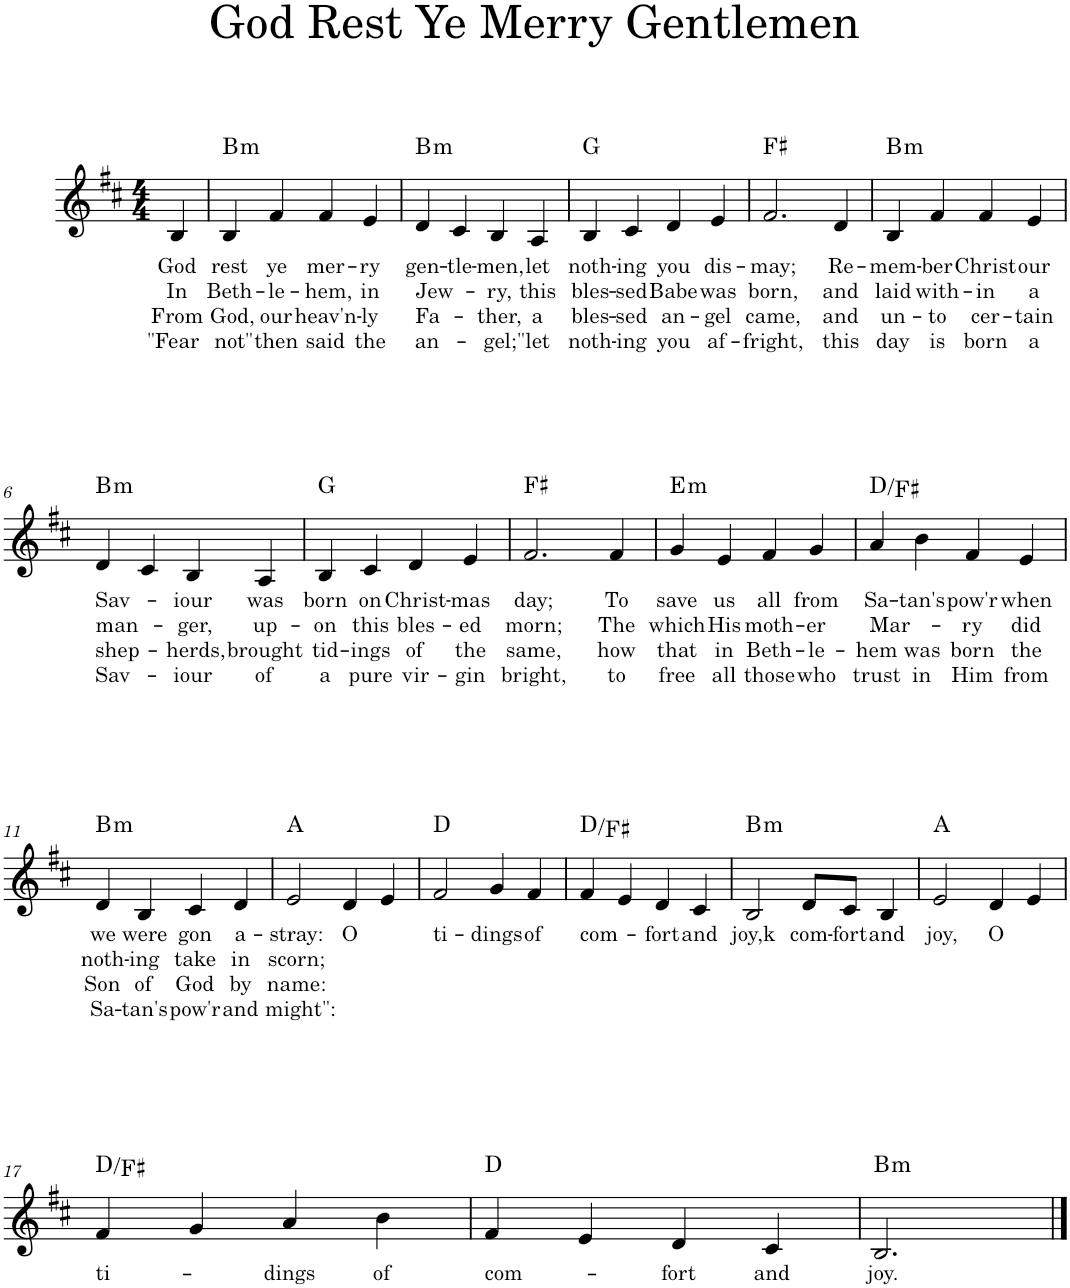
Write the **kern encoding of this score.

**kern	**text	**text	**text	**text	**harte
*part1	*part1	*part1	*part1	*part1	*part1
*staff1	*staff1	*staff1	*staff1	*staff1	*
*I"Piano	*	*	*	*	*
*I'Pno.	*	*	*	*	*
*clefG2	*	*	*	*	*
*k[f#c#]	*	*	*	*	*
*M4/4	*	*	*	*	*
=	=	=	=	=	=
!	!LO:LY:b	!LO:LY:b	!LO:LY:b	!LO:LY:b	!
4B/	God	In	From	"Fear	.
=1	=1	=1	=1	=1	=1
!	!LO:LY:b	!LO:LY:b	!LO:LY:b	!LO:LY:b	!LO:H:kt=m
4B/	rest	Beth-	God,	not"	B:min
!	!LO:LY:b	!LO:LY:b	!LO:LY:b	!LO:LY:b	!
4f#/	ye	-le-	our	then	.
!	!LO:LY:b	!LO:LY:b	!LO:LY:b	!LO:LY:b	!
4f#/	mer-	-hem,	heav'n-	said	.
!	!LO:LY:b	!LO:LY:b	!LO:LY:b	!LO:LY:b	!
4e/	-ry	in	-ly	the	.
=2	=2	=2	=2	=2	=2
!	!LO:LY:b	!LO:LY:b	!LO:LY:b	!LO:LY:b	!LO:H:kt=m
4d/	gen-	Jew-	Fa-	an-	B:min
!	!LO:LY:b	!	!	!	!
4c#/	-tle-	.	.	.	.
!	!LO:LY:b	!LO:LY:b	!LO:LY:b	!LO:LY:b	!
4B/	-men,	-ry,	-ther,	-gel;	.
!	!LO:LY:b	!LO:LY:b	!LO:LY:b	!LO:LY:b	!
4A/	let	this	a	"let	.
=3	=3	=3	=3	=3	=3
!	!LO:LY:b	!LO:LY:b	!LO:LY:b	!LO:LY:b	!
4B/	noth-	bles-	bles-	noth-	G:maj
!	!LO:LY:b	!LO:LY:b	!LO:LY:b	!LO:LY:b	!
4c#/	-ing	-sed	-sed	-ing	.
!	!LO:LY:b	!LO:LY:b	!LO:LY:b	!LO:LY:b	!
4d/	you	Babe	an-	you	.
!	!LO:LY:b	!LO:LY:b	!LO:LY:b	!LO:LY:b	!
4e/	dis-	was	-gel	af-	.
=4	=4	=4	=4	=4	=4
!	!LO:LY:b	!LO:LY:b	!LO:LY:b	!LO:LY:b	!
2.f#/	-may;	born,	came,	-fright,	F#:maj
!	!LO:LY:b	!LO:LY:b	!LO:LY:b	!LO:LY:b	!
4d/	Re-	and	and	this	.
=5	=5	=5	=5	=5	=5
!	!LO:LY:b	!LO:LY:b	!LO:LY:b	!LO:LY:b	!LO:H:kt=m
4B/	-mem-	laid	un-	day	B:min
!	!LO:LY:b	!LO:LY:b	!LO:LY:b	!LO:LY:b	!
4f#/	-ber	with-	-to	is	.
!	!LO:LY:b	!LO:LY:b	!LO:LY:b	!LO:LY:b	!
4f#/	Christ	-in	cer-	born	.
!	!LO:LY:b	!LO:LY:b	!LO:LY:b	!LO:LY:b	!
4e/	our	a	-tain	a	.
!!LO:LB:g=z
=6	=6	=6	=6	=6	=6
!	!LO:LY:b	!LO:LY:b	!LO:LY:b	!LO:LY:b	!LO:H:kt=m
4d/	Sav-	man-	shep-	Sav-	B:min
4c#/	.	.	.	.	.
!	!LO:LY:b	!LO:LY:b	!LO:LY:b	!LO:LY:b	!
4B/	-iour	-ger,	-herds,	-iour	.
!	!LO:LY:b	!LO:LY:b	!LO:LY:b	!LO:LY:b	!
4A/	was	up-	brought	of	.
=7	=7	=7	=7	=7	=7
!	!LO:LY:b	!LO:LY:b	!LO:LY:b	!LO:LY:b	!
4B/	born	-on	tid-	a	G:maj
!	!LO:LY:b	!LO:LY:b	!LO:LY:b	!LO:LY:b	!
4c#/	on	this	-ings	pure	.
!	!LO:LY:b	!LO:LY:b	!LO:LY:b	!LO:LY:b	!
4d/	Christ-	bles-	of	vir-	.
!	!LO:LY:b	!LO:LY:b	!LO:LY:b	!LO:LY:b	!
4e/	-mas	-ed	the	-gin	.
=8	=8	=8	=8	=8	=8
!	!LO:LY:b	!LO:LY:b	!LO:LY:b	!LO:LY:b	!
2.f#/	day;	morn;	same,	bright,	F#:maj
!	!LO:LY:b	!LO:LY:b	!LO:LY:b	!LO:LY:b	!
4f#/	To	The	how	to	.
=9	=9	=9	=9	=9	=9
!	!LO:LY:b	!LO:LY:b	!LO:LY:b	!LO:LY:b	!LO:H:kt=m
4g/	save	which	that	free	E:min
!	!LO:LY:b	!LO:LY:b	!LO:LY:b	!LO:LY:b	!
4e/	us	His	in	all	.
!	!LO:LY:b	!LO:LY:b	!LO:LY:b	!LO:LY:b	!
4f#/	all	moth-	Beth-	those	.
!	!LO:LY:b	!LO:LY:b	!LO:LY:b	!LO:LY:b	!
4g/	from	-er	-le-	who	.
=10	=10	=10	=10	=10	=10
!	!LO:LY:b	!LO:LY:b	!LO:LY:b	!LO:LY:b	!
4a/	Sa-	Mar-	-hem	trust	D:maj/3
!	!LO:LY:b	!	!LO:LY:b	!LO:LY:b	!
4b\	-tan's	.	was	in	.
!	!LO:LY:b	!LO:LY:b	!LO:LY:b	!LO:LY:b	!
4f#/	pow'r	-ry	born	Him	.
!	!LO:LY:b	!LO:LY:b	!LO:LY:b	!LO:LY:b	!
4e/	when	did	the	from	.
!!LO:LB:g=z
=11	=11	=11	=11	=11	=11
!	!LO:LY:b	!LO:LY:b	!LO:LY:b	!LO:LY:b	!LO:H:kt=m
4d/	we	noth-	Son	Sa-	B:min
!	!LO:LY:b	!LO:LY:b	!LO:LY:b	!LO:LY:b	!
4B/	were	-ing	of	-tan's	.
!	!LO:LY:b	!LO:LY:b	!LO:LY:b	!LO:LY:b	!
4c#/	gon	take	God	pow'r	.
!	!LO:LY:b	!LO:LY:b	!LO:LY:b	!LO:LY:b	!
4d/	a-	in	by	and	.
=12	=12	=12	=12	=12	=12
!	!LO:LY:b	!LO:LY:b	!LO:LY:b	!LO:LY:b	!
2e/	-stray:	scorn;	name:	might":	A:maj
!	!LO:LY:b	!	!	!	!
4d/	O	.	.	.	.
4e/	.	.	.	.	.
=13	=13	=13	=13	=13	=13
!	!LO:LY:b	!	!	!	!
2f#/	ti-	.	.	.	D:maj
!	!LO:LY:b	!	!	!	!
4g/	-dings	.	.	.	.
!	!LO:LY:b	!	!	!	!
4f#/	of	.	.	.	.
=14	=14	=14	=14	=14	=14
!	!LO:LY:b	!	!	!	!
4f#/	com-	.	.	.	D:maj/3
4e/	.	.	.	.	.
!	!LO:LY:b	!	!	!	!
4d/	-fort	.	.	.	.
!	!LO:LY:b	!	!	!	!
4c#/	and	.	.	.	.
=15	=15	=15	=15	=15	=15
!	!LO:LY:b	!	!	!	!LO:H:kt=m
2B/	joy,k	.	.	.	B:min
!	!LO:LY:b	!	!	!	!
8d/L	com-	.	.	.	.
!	!LO:LY:b	!	!	!	!
8c#/J	-fort	.	.	.	.
!	!LO:LY:b	!	!	!	!
4B/	and	.	.	.	.
=16	=16	=16	=16	=16	=16
!	!LO:LY:b	!	!	!	!
2e/	joy,	.	.	.	A:maj
!	!LO:LY:b	!	!	!	!
4d/	O	.	.	.	.
4e/	.	.	.	.	.
!!LO:LB:g=z
=17	=17	=17	=17	=17	=17
!	!LO:LY:b	!	!	!	!
4f#/	ti-	.	.	.	D:maj/3
4g/	.	.	.	.	.
!	!LO:LY:b	!	!	!	!
4a/	-dings	.	.	.	.
!	!LO:LY:b	!	!	!	!
4b\	of	.	.	.	.
=18	=18	=18	=18	=18	=18
!	!LO:LY:b	!	!	!	!
4f#/	com-	.	.	.	D:maj
4e/	.	.	.	.	.
!	!LO:LY:b	!	!	!	!
4d/	-fort	.	.	.	.
!	!LO:LY:b	!	!	!	!
4c#/	and	.	.	.	.
=19	=19	=19	=19	=19	=19
!	!LO:LY:b	!	!	!	!LO:H:kt=m
2.B/	joy.	.	.	.	B:min
==	==	==	==	==	==
*-	*-	*-	*-	*-	*-
